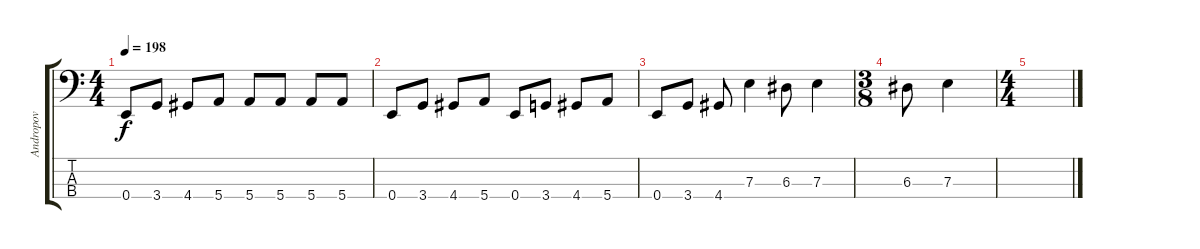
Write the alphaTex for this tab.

\track ("Andropov" "Andropov") {instrument electricbasspick}
\staff {score tabs}
\tuning (G2 D2 A1 E1) {hide}
\ts (4 4)
\tempo 198
\clef f4
\ks c
0.4.8{dy f} 3.4.8 4.4.8 5.4.8 5.4.8 5.4.8 5.4.8 5.4.8 |
0.4.8 3.4.8 4.4.8 5.4.8 0.4.8 3.4.8 4.4.8 5.4.8 |
0.4.8 3.4.8 4.4.8 7.3.4 6.3.8 7.3.4 |
\ts (3 8)
6.3.8 7.3.4 |
\ts (4 4)
